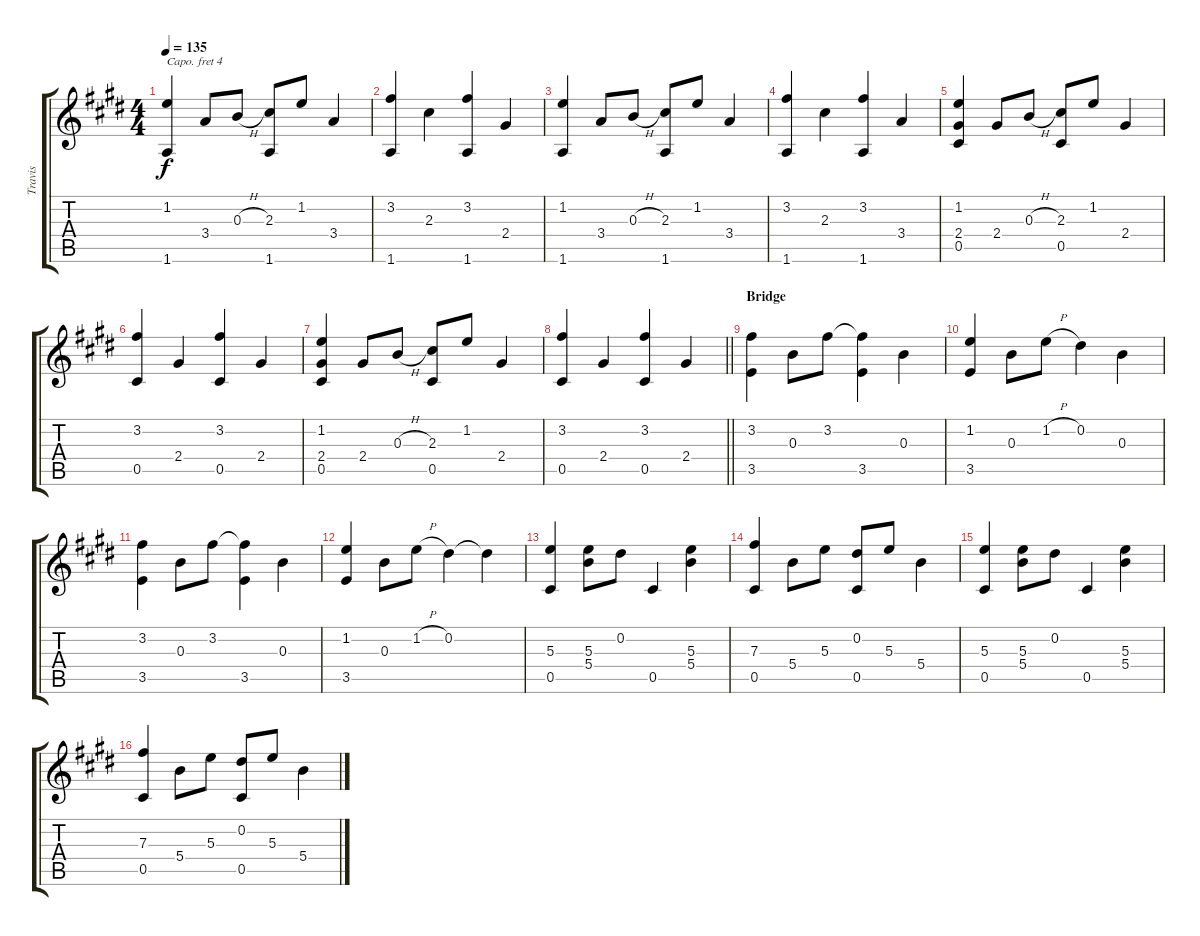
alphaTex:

\track ("Travis" "Travis") {instrument acousticguitarsteel}
\staff {score tabs}
\capo 4
\tuning (E4 B3 G3 D3 A2 E2) {hide}
\ts (4 4)
\tempo 135
\clef g2
\ks c#minor
(1.2 1.6).4{dy f} 3.4.8 0.3{h}.8 (2.3 1.6).8 1.2.8 3.4.4 |
(3.2 1.6).4 2.3.4 (3.2 1.6).4 2.4.4 |
(1.2 1.6).4 3.4.8 0.3{h}.8 (2.3 1.6).8 1.2.8 3.4.4 |
(3.2 1.6).4 2.3.4 (3.2 1.6).4 3.4.4 |
(1.2 2.4 0.5).4 2.4.8 0.3{h}.8 (2.3 0.5).8 1.2.8 2.4.4 |
(3.2 0.5).4 2.4.4 (3.2 0.5).4 2.4.4 |
(1.2 2.4 0.5).4 2.4.8 0.3{h}.8 (2.3 0.5).8 1.2.8 2.4.4 |
\barLineRight lightlight
(3.2 0.5).4 2.4.4 (3.2 0.5).4 2.4.4 |
\section ("" "Bridge")
(3.2 3.5).4 0.3.8 3.2.8 (3.2{t} 3.5).4 0.3.4 |
(1.2 3.5).4 0.3.8 1.2{h}.8 0.2.4 0.3.4 |
(3.2 3.5).4 0.3.8 3.2.8 (3.2{t} 3.5).4 0.3.4 |
(1.2 3.5).4 0.3.8 1.2{h}.8 0.2.4 0.2{t}.4 |
(5.3 0.5).4 (5.3 5.4).8 0.2.8 0.5.4 (5.3 5.4).4 |
(7.3 0.5).4 5.4.8 5.3.8 (0.2 0.5).8 5.3.8 5.4.4 |
(5.3 0.5).4 (5.3 5.4).8 0.2.8 0.5.4 (5.3 5.4).4 |
(7.3 0.5).4 5.4.8 5.3.8 (0.2 0.5).8 5.3.8 5.4.4
